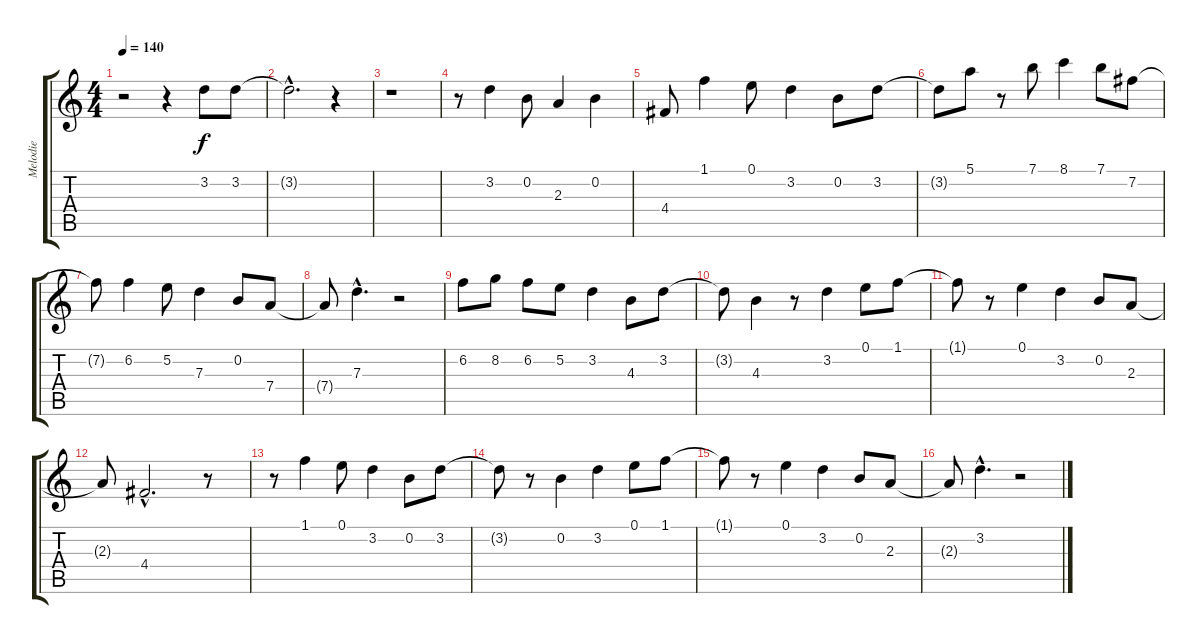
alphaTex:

\track ("Melodie" "Melodie") {instrument electricbassfinger}
\staff {score tabs}
\tuning (E4 B3 G3 D3 A2 E2) {hide}
\ts (4 4)
\tempo 140
\clef g2
\ks c
r.2{dy f} r.4 3.2.8 3.2.8 |
3.2{hac t}.2{d} r.4 |
r.1 |
r.8 3.2.4 0.2.8 2.3.4 0.2.4 |
4.4.8 1.1.4 0.1.8 3.2.4 0.2.8 3.2.8 |
3.2{t}.8 5.1.8 r.8 7.1.8 8.1.4 7.1.8 7.2.8 |
7.2{t}.8 6.2.4 5.2.8 7.3.4 0.2.8 7.4.8 |
7.4{t}.8 7.3{hac}.4{d} r.2 |
6.2.8 8.2.8 6.2.8 5.2.8 3.2.4 4.3.8 3.2.8 |
3.2{t}.8 4.3.4 r.8 3.2.4 0.1.8 1.1.8 |
1.1{t}.8 r.8 0.1.4 3.2.4 0.2.8 2.3.8 |
2.3{t}.8 4.4{hac}.2{d} r.8 |
r.8 1.1.4 0.1.8 3.2.4 0.2.8 3.2.8 |
3.2{t}.8 r.8 0.2.4 3.2.4 0.1.8 1.1.8 |
1.1{t}.8 r.8 0.1.4 3.2.4 0.2.8 2.3.8 |
2.3{t}.8 3.2{hac}.4{d} r.2
